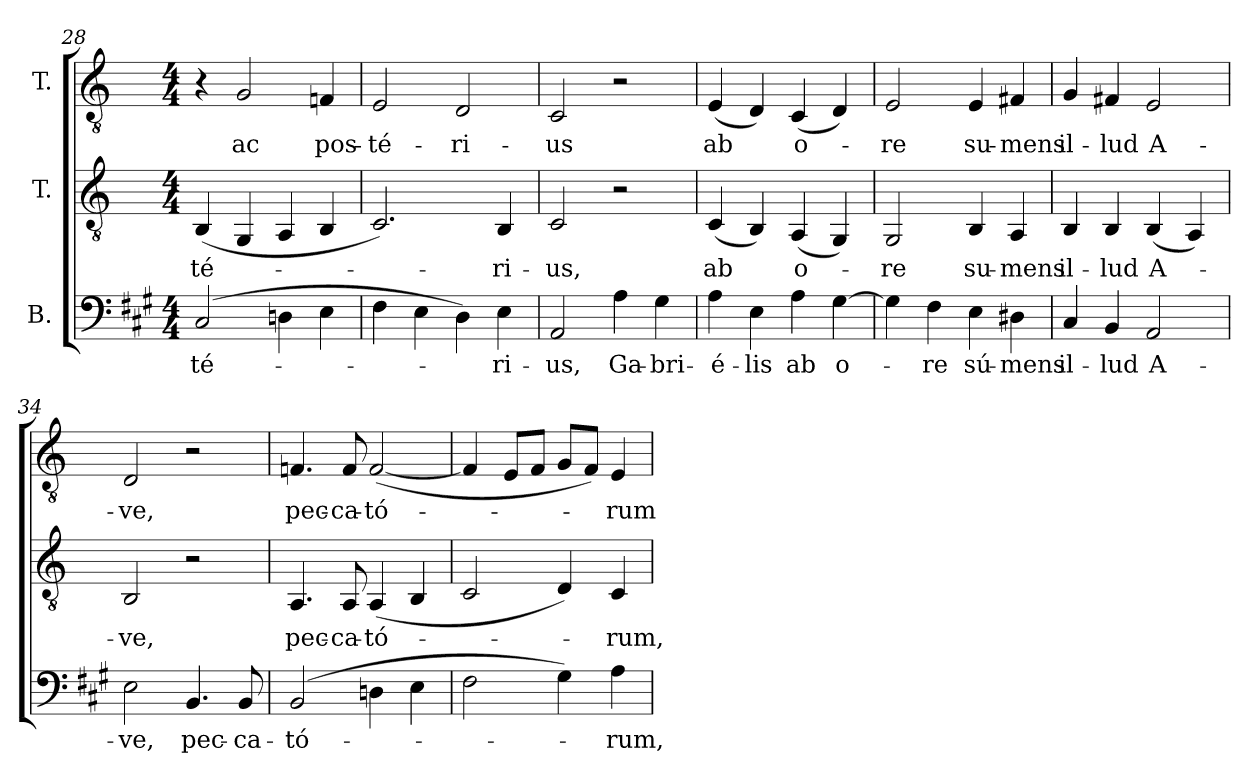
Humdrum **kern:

**kern	**text	**kern	**text	**kern	**text
*part3	*part3	*part2	*part2	*part1	*part1
*staff3	*staff3	*staff2	*staff2	*staff1	*staff1
*I"B.	*	*I"T.	*	*I"T.	*
*clefF4	*	*clefGv2	*	*clefGv2	*
*	*	*ITrd2c3	*	*ITrd2c3	*
*k[f#c#g#]	*	*k[f#c#g#]	*	*k[f#c#g#]	*
*A:	*	*A:	*	*A:	*
*M4/4	*	*M4/4	*	*M4/4	*
=28	=28	=28	=28	=28	=28
!	!LO:LY:b:color=#000000	!	!	!	!
!	!	!	!LO:LY:b:color=#000000	!	!
(2C#i/	-té-	(4GG#i/	-té-	4r	.
!	!	!	!	!	!LO:LY:b:color=#000000
.	.	4EEi/	.	2Ei/	ac
4Dni\	.	4FF#i/	.	.	.
!	!	!	!	!	!LO:LY:b:color=#000000
4Ei\	.	4GG#i/	.	4Dni/	pos-
=29	=29	=29	=29	=29	=29
!	!	!	!	!	!LO:LY:b:color=#000000
4F#i\	.	2.AAi/)	.	2C#i/	-té-
4Ei\	.	.	.	.	.
!	!	!	!	!	!LO:LY:b:color=#000000
4Di\)	.	.	.	2BBi/	-ri-
!	!LO:LY:b:color=#000000	!	!	!	!
!	!	!	!LO:LY:b:color=#000000	!	!
4Ei\	-ri-	4GG#i/	-ri-	.	.
=30	=30	=30	=30	=30	=30
!	!LO:LY:b:color=#000000	!	!	!	!
!	!	!	!LO:LY:b:color=#000000	!	!
!	!	!	!	!	!LO:LY:b:color=#000000
2AAi/	-us,	2AAi/	-us,	2AAi/	-us
!	!LO:LY:b:color=#000000	!	!	!	!
4Ai\	Ga-	2r	.	2r	.
!	!LO:LY:b:color=#000000	!	!	!	!
4G#i\	-bri-	.	.	.	.
!!LO:LB:g=z
=31	=31	=31	=31	=31	=31
!	!LO:LY:b:color=#000000	!	!	!	!
!	!	!	!LO:LY:b:color=#000000	!	!
!	!	!	!	!	!LO:LY:b:color=#000000
4Ai\	-é-	(4AAi/	ab	(4C#i/	ab
!	!LO:LY:b:color=#000000	!	!	!	!
4Ei\	-lis	4GG#i/)	.	4BBi/)	.
!	!LO:LY:b:color=#000000	!	!	!	!
!	!	!	!LO:LY:b:color=#000000	!	!
!	!	!	!	!	!LO:LY:b:color=#000000
4Ai\	ab	(4FF#i/	o-	(4AAi/	o-
!	!LO:LY:b:color=#000000	!	!	!	!
[>4G#i\	o-	4EEi/)	.	4BBi/)	.
=32	=32	=32	=32	=32	=32
!	!	!	!LO:LY:b:color=#000000	!	!
!	!	!	!	!	!LO:LY:b:color=#000000
4G#i\]	.	2EEi/	-re	2C#i/	-re
!	!LO:LY:b:color=#000000	!	!	!	!
4F#i\	-re	.	.	.	.
!	!LO:LY:b:color=#000000	!	!	!	!
!	!	!	!LO:LY:b:color=#000000	!	!
!	!	!	!	!	!LO:LY:b:color=#000000
4Ei\	sú-	4GG#i/	su-	4C#i/	su-
!	!LO:LY:b:color=#000000	!	!	!	!
!	!	!	!LO:LY:b:color=#000000	!	!
!	!	!	!	!	!LO:LY:b:color=#000000
4D#Xi\	-mens	4FF#i/	-mens	4D#Xi/	-mens
=33	=33	=33	=33	=33	=33
!	!LO:LY:b:color=#000000	!	!	!	!
!	!	!	!LO:LY:b:color=#000000	!	!
!	!	!	!	!	!LO:LY:b:color=#000000
4C#i/	il-	4GG#i/	il-	4Ei/	il-
!	!LO:LY:b:color=#000000	!	!	!	!
!	!	!	!LO:LY:b:color=#000000	!	!
!	!	!	!	!	!LO:LY:b:color=#000000
4BBi/	-lud	4GG#i/	-lud	4D#Xi/	-lud
!	!LO:LY:b:color=#000000	!	!	!	!
!	!	!	!LO:LY:b:color=#000000	!	!
!	!	!	!	!	!LO:LY:b:color=#000000
2AAi/	A-	(4GG#i/	A-	2C#i/	A-
.	.	4FF#i/)	.	.	.
=34	=34	=34	=34	=34	=34
!	!LO:LY:b:color=#000000	!	!	!	!
!	!	!	!LO:LY:b:color=#000000	!	!
!	!	!	!	!	!LO:LY:b:color=#000000
2Ei\	-ve,	2GG#i/	-ve,	2BBi/	-ve,
!	!LO:LY:b:color=#000000	!	!	!	!
4.BBi/	pec-	2r	.	2r	.
!	!LO:LY:b:color=#000000	!	!	!	!
8BBi/	-ca-	.	.	.	.
=35	=35	=35	=35	=35	=35
!	!LO:LY:b:color=#000000	!	!	!	!
!	!	!	!LO:LY:b:color=#000000	!	!
!	!	!	!	!	!LO:LY:b:color=#000000
(2BBi/	-tó-	4.FF#i/	pec-	4.Dni/	pec-
!	!	!	!LO:LY:b:color=#000000	!	!
!	!	!	!	!	!LO:LY:b:color=#000000
.	.	8FF#i/	-ca-	8Di/	-ca-
!	!	!	!LO:LY:b:color=#000000	!	!
!	!	!	!	!	!LO:LY:b:color=#000000
4Dni\	.	(4FF#i/	-tó-	([<2Di/	-tó-
4Ei\	.	4GG#i/	.	.	.
!!LO:LB:g=z
=36	=36	=36	=36	=36	=36
2F#i\	.	2AAi/	.	4Di/]	.
.	.	.	.	8C#i/L	.
.	.	.	.	8Di/J	.
4G#i\)	.	4BBi/)	.	8Ei/L	.
.	.	.	.	8Di/J)	.
!	!LO:LY:b:color=#000000	!	!	!	!
!	!	!	!LO:LY:b:color=#000000	!	!
!	!	!	!	!	!LO:LY:b:color=#000000
4Ai\	-rum,	4AAi/	-rum,	4C#i/	-rum
=	=	=	=	=	=
*-	*-	*-	*-	*-	*-
